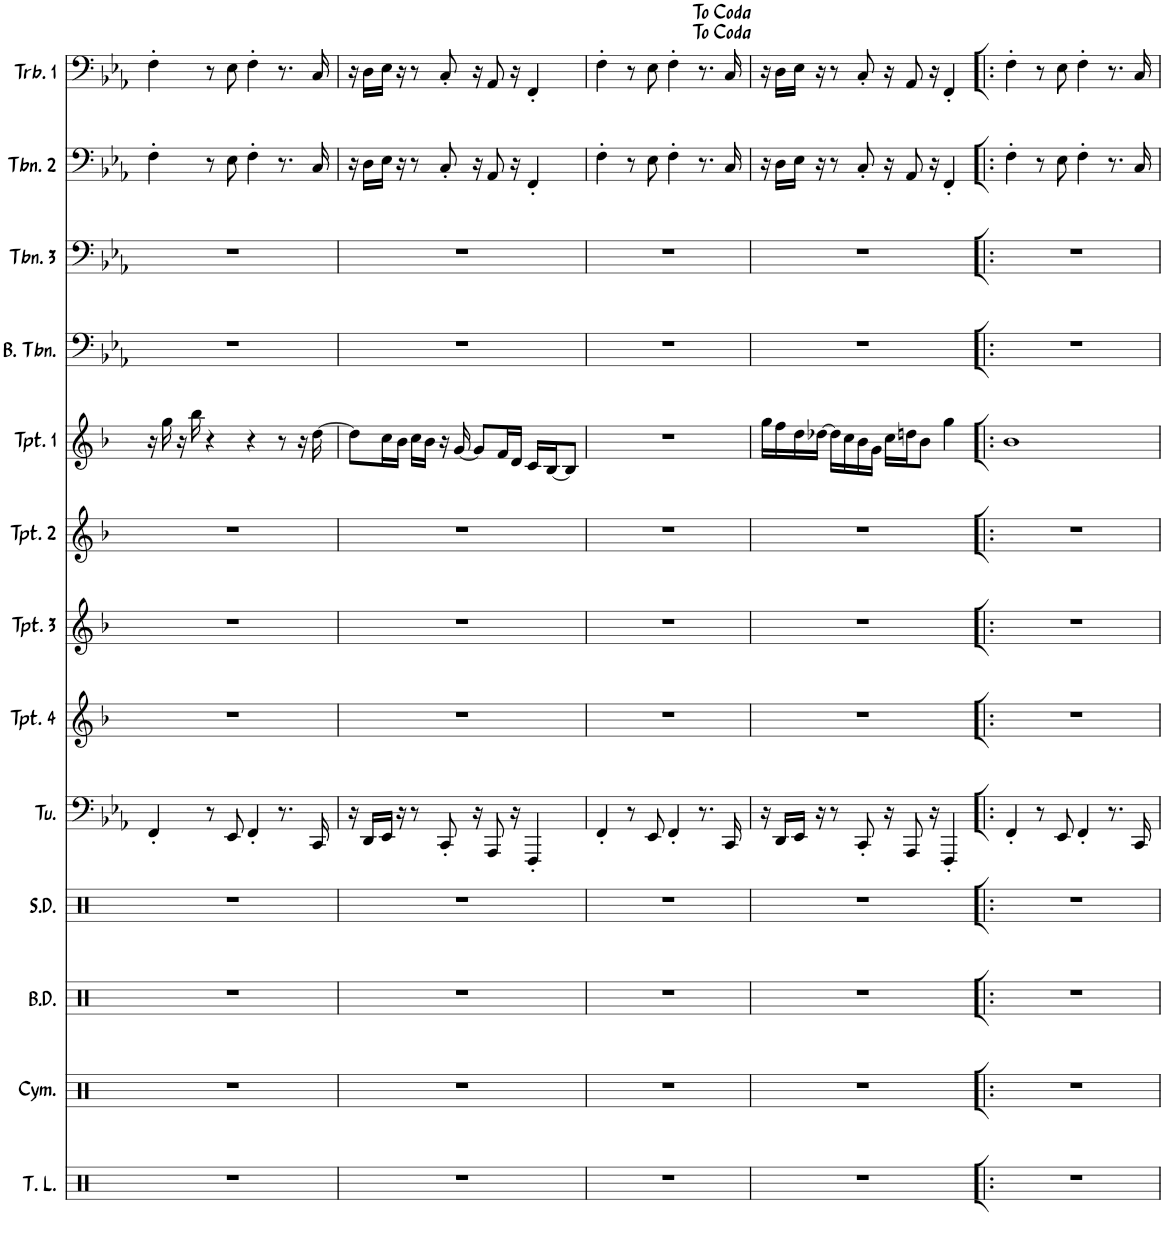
**kern	**kern	**kern	**kern	**kern	**kern	**kern	**kern	**kern	**kern	**kern	**kern	**kern
*part13	*part12	*part11	*part10	*part9	*part8	*part7	*part6	*part5	*part4	*part3	*part2	*part1
*staff13	*staff12	*staff11	*staff10	*staff9	*staff8	*staff7	*staff6	*staff5	*staff4	*staff3	*staff2	*staff1
*I"MDL Tenor Line	*I"Cymbals	*I"Bass Drums	*I"Snare Drum	*I"Tuba	*I"Trumpet 4	*I"Trumpet 3	*I"Trumpet 2	*I"Trumpet 1	*I"Bass Trombone	*I"Trombone 3	*I"Trombone 2	*I"Trombone 1
*I'T. L.	*I'Cym.	*I'B.D.	*I'S.D.	*I'Tu.	*I'Tpt. 4	*I'Tpt. 3	*I'Tpt. 2	*I'Tpt. 1	*I'B. Tbn.	*I'Tbn. 3	*I'Tbn. 2	*I'Trb. 1
!!LO:PB:g=z
*clefX	*clefX	*clefX	*clefX	*clefF4	*clefG2	*clefG2	*clefG2	*clefG2	*clefF4	*clefF4	*clefF4	*clefF4
*	*	*	*	*	*Trd1c2	*Trd1c2	*Trd1c2	*Trd1c2	*	*	*	*
*k[]	*k[]	*k[]	*k[]	*k[b-e-a-]	*k[b-]	*k[b-]	*k[b-]	*k[b-]	*k[b-e-a-]	*k[b-e-a-]	*k[b-e-a-]	*k[b-e-a-]
*M4/4	*M4/4	*M4/4	*M4/4	*M4/4	*M4/4	*M4/4	*M4/4	*M4/4	*M4/4	*M4/4	*M4/4	*M4/4
=40	=40	=40	=40	=40	=40	=40	=40	=40	=40	=40	=40	=40
1r	1r	1r	1r	4FF'/	1r	1r	1r	16r	1r	1r	4F'\	4F'\
.	.	.	.	.	.	.	.	16gg\	.	.	.	.
.	.	.	.	.	.	.	.	16r	.	.	.	.
.	.	.	.	.	.	.	.	16bb-\	.	.	.	.
.	.	.	.	8r	.	.	.	4r	.	.	8r	8r
.	.	.	.	8EE-/	.	.	.	.	.	.	8E-\	8E-\
.	.	.	.	4FF'/	.	.	.	4r	.	.	4F'\	4F'\
.	.	.	.	8.r	.	.	.	8r	.	.	8.r	8.r
.	.	.	.	.	.	.	.	16r	.	.	.	.
.	.	.	.	16CC/	.	.	.	[16dd\	.	.	16C/	16C/
=41	=41	=41	=41	=41	=41	=41	=41	=41	=41	=41	=41	=41
1r	1r	1r	1r	16r	1r	1r	1r	8dd\L]	1r	1r	16r	16r
.	.	.	.	16DD/LL	.	.	.	.	.	.	16D\LL	16D\LL
.	.	.	.	16EE-/JJ	.	.	.	16cc\L	.	.	16E-\JJ	16E-\JJ
.	.	.	.	16r	.	.	.	16b-\JJ	.	.	16r	16r
.	.	.	.	8r	.	.	.	16cc\LL	.	.	8r	8r
.	.	.	.	.	.	.	.	16b-\JJ	.	.	.	.
.	.	.	.	8CC'/	.	.	.	16r	.	.	8C'/	8C'/
.	.	.	.	.	.	.	.	[16g/	.	.	.	.
.	.	.	.	16r	.	.	.	8g/L]	.	.	16r	16r
.	.	.	.	8AAA-/	.	.	.	.	.	.	8AA-/	8AA-/
.	.	.	.	.	.	.	.	16f/L	.	.	.	.
.	.	.	.	16r	.	.	.	16d/JJ	.	.	16r	16r
.	.	.	.	4FFF'/	.	.	.	16c/LL	.	.	4FF'/	4FF'/
.	.	.	.	.	.	.	.	[16B-/J	.	.	.	.
.	.	.	.	.	.	.	.	8B-/J]	.	.	.	.
=42	=42	=42	=42	=42	=42	=42	=42	=42	=42	=42	=42	=42
1r	1r	1r	1r	4FF'/	1r	1r	1r	1r	1r	1r	4F'\	4F'\
.	.	.	.	8r	.	.	.	.	.	.	8r	8r
.	.	.	.	8EE-/	.	.	.	.	.	.	8E-\	8E-\
.	.	.	.	4FF'/	.	.	.	.	.	.	4F'\	4F'\
.	.	.	.	8.r	.	.	.	.	.	.	8.r	8.r
.	.	.	.	16CC/	.	.	.	.	.	.	16C/	16C/
=43	=43	=43	=43	=43	=43	=43	=43	=43	=43	=43	=43	=43
1r	1r	1r	1r	16r	1r	1r	1r	16gg\LL	1r	1r	16r	16r
.	.	.	.	16DD/LL	.	.	.	16ff\	.	.	16D\LL	16D\LL
.	.	.	.	16EE-/JJ	.	.	.	16dd\	.	.	16E-\JJ	16E-\JJ
.	.	.	.	16r	.	.	.	[16dd-X\JJ	.	.	16r	16r
.	.	.	.	8r	.	.	.	16dd-\LL]	.	.	8r	8r
.	.	.	.	.	.	.	.	16cc\	.	.	.	.
.	.	.	.	8CC'/	.	.	.	16b-\	.	.	8C'/	8C'/
.	.	.	.	.	.	.	.	16g\JJ	.	.	.	.
.	.	.	.	16r	.	.	.	16cc\LL	.	.	16r	16r
.	.	.	.	8AAA-/	.	.	.	16ddn\J	.	.	8AA-/	8AA-/
.	.	.	.	.	.	.	.	8b-\J	.	.	.	.
.	.	.	.	16r	.	.	.	.	.	.	16r	16r
.	.	.	.	4FFF'/	.	.	.	4gg\	.	.	4FF'/	4FF'/
=44!|:	=44!|:	=44!|:	=44!|:	=44!|:	=44!|:	=44!|:	=44!|:	=44!|:	=44!|:	=44!|:	=44!|:	=44!|:
1r	1r	1r	1r	4FF'/	1r	1r	1r	1b-	1r	1r	4F'\	4F'\
.	.	.	.	8r	.	.	.	.	.	.	8r	8r
.	.	.	.	8EE-/	.	.	.	.	.	.	8E-\	8E-\
.	.	.	.	4FF'/	.	.	.	.	.	.	4F'\	4F'\
.	.	.	.	8.r	.	.	.	.	.	.	8.r	8.r
.	.	.	.	16CC/	.	.	.	.	.	.	16C/	16C/
=	=	=	=	=	=	=	=	=	=	=	=	=
*-	*-	*-	*-	*-	*-	*-	*-	*-	*-	*-	*-	*-
